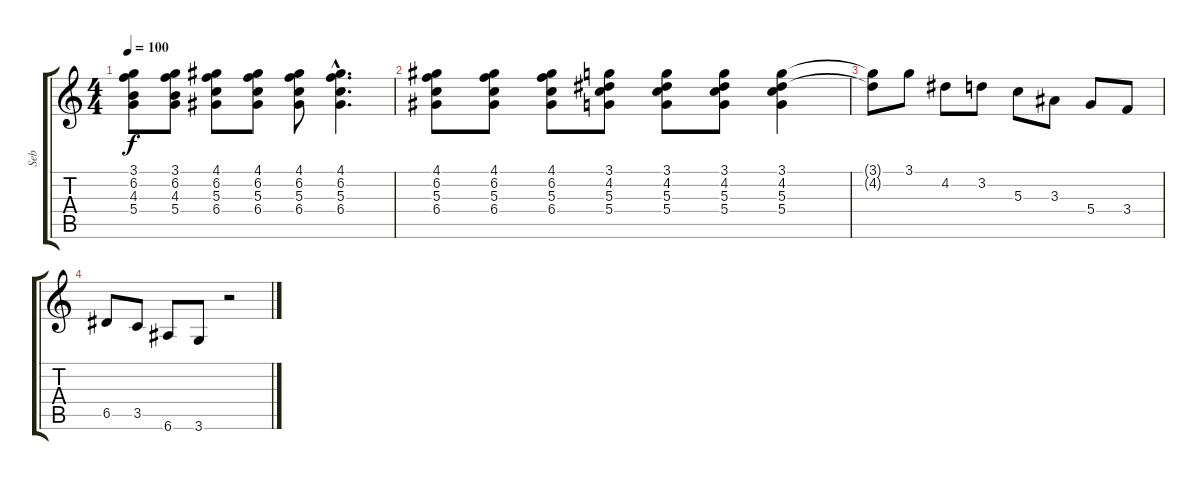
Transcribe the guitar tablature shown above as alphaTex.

\track ("Seb" "Seb") {instrument distortionguitar}
\staff {score tabs}
\tuning (E4 B3 G3 D3 A2 E2) {hide}
\ts (4 4)
\tempo 100
\clef g2
\ks c
(3.1 6.2 4.3 5.4).8{dy f} (3.1 6.2 4.3 5.4).8 (4.1 6.2 5.3 6.4).8 (4.1 6.2 5.3 6.4).8 (4.1 6.2 5.3 6.4).8 (4.1{hac} 6.2{hac} 5.3{hac} 6.4{hac}).4{d} |
(4.1 6.2 5.3 6.4).8 (4.1 6.2 5.3 6.4).8 (4.1 6.2 5.3 6.4).8 (3.1 4.2 5.3 5.4).8 (3.1 4.2 5.3 5.4).8 (3.1 4.2 5.3 5.4).8 (3.1 4.2 5.3 5.4).4 |
(3.1{t} 4.2{t}).8 3.1.8 4.2.8 3.2.8 5.3.8 3.3.8 5.4.8 3.4.8 |
6.5.8 3.5.8 6.6.8 3.6.8 r.2
